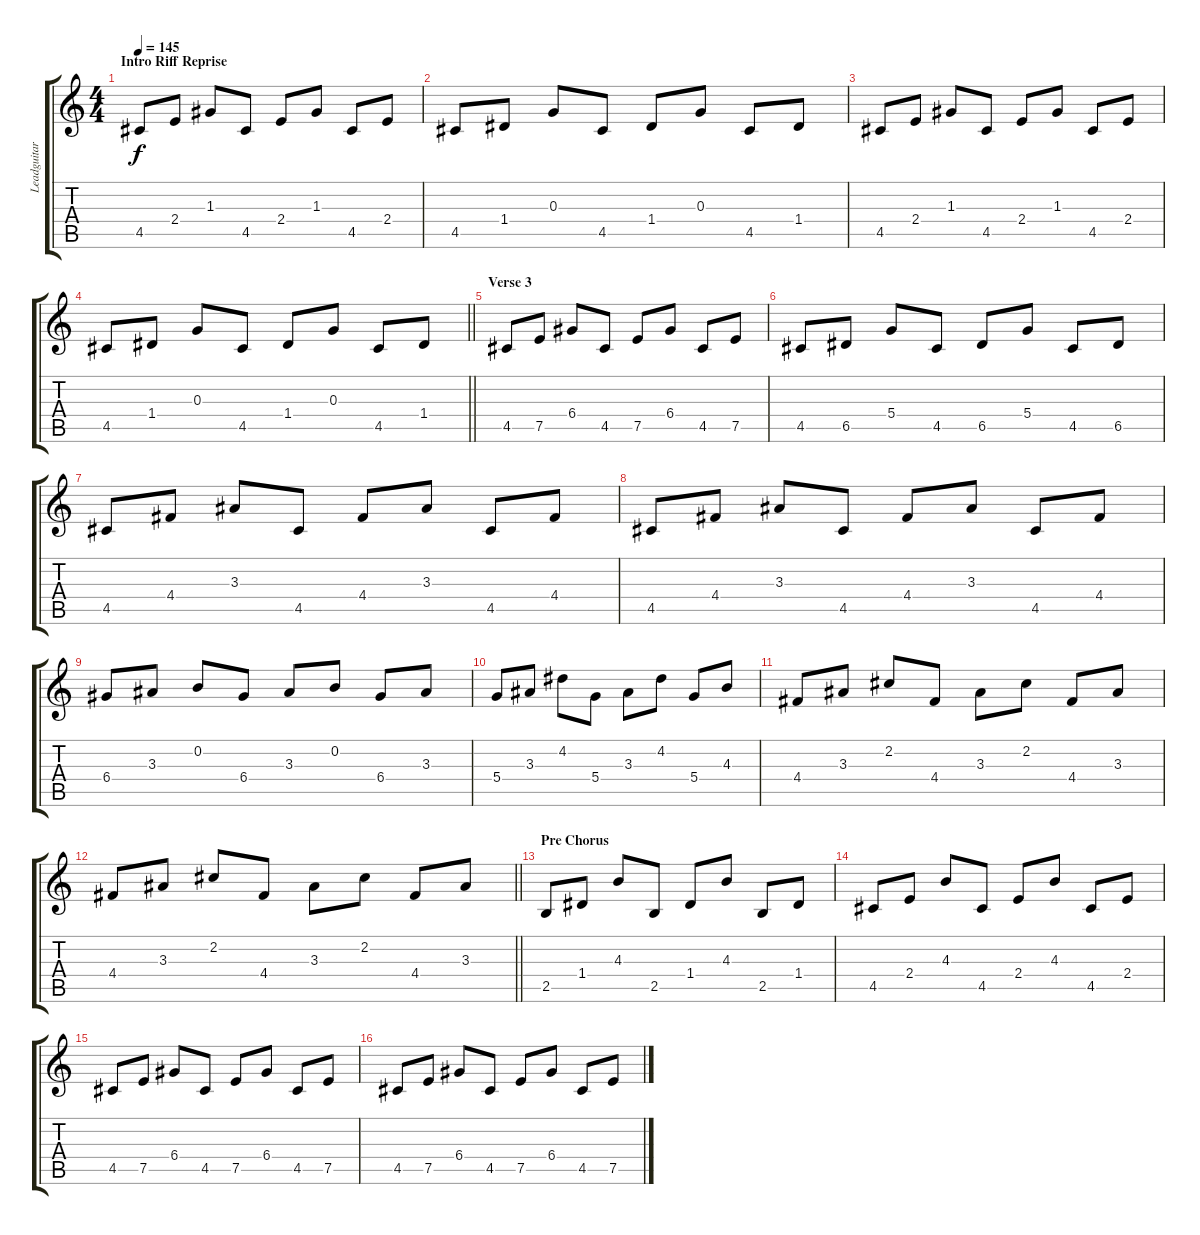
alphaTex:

\track ("Leadguitar" "Leadguitar") {instrument overdrivenguitar}
\staff {score tabs}
\tuning (E4 B3 G3 D3 A2 E2) {hide}
\ts (4 4)
\section ("" "Intro Riff Reprise")
\tempo 145
\clef g2
\ks c
4.5.8{dy f} 2.4.8 1.3.8 4.5.8 2.4.8 1.3.8 4.5.8 2.4.8 |
4.5.8 1.4.8 0.3.8 4.5.8 1.4.8 0.3.8 4.5.8 1.4.8 |
4.5.8 2.4.8 1.3.8 4.5.8 2.4.8 1.3.8 4.5.8 2.4.8 |
\barLineRight lightlight
4.5.8 1.4.8 0.3.8 4.5.8 1.4.8 0.3.8 4.5.8 1.4.8 |
\section ("" "Verse 3")
4.5.8 7.5.8 6.4.8 4.5.8 7.5.8 6.4.8 4.5.8 7.5.8 |
4.5.8 6.5.8 5.4.8 4.5.8 6.5.8 5.4.8 4.5.8 6.5.8 |
4.5.8 4.4.8 3.3.8 4.5.8 4.4.8 3.3.8 4.5.8 4.4.8 |
4.5.8 4.4.8 3.3.8 4.5.8 4.4.8 3.3.8 4.5.8 4.4.8 |
6.4.8 3.3.8 0.2.8 6.4.8 3.3.8 0.2.8 6.4.8 3.3.8 |
5.4.8 3.3.8 4.2.8 5.4.8 3.3.8 4.2.8 5.4.8 4.3.8 |
4.4.8 3.3.8 2.2.8 4.4.8 3.3.8 2.2.8 4.4.8 3.3.8 |
\barLineRight lightlight
4.4.8 3.3.8 2.2.8 4.4.8 3.3.8 2.2.8 4.4.8 3.3.8 |
\section ("" "Pre Chorus")
2.5.8 1.4.8 4.3.8 2.5.8 1.4.8 4.3.8 2.5.8 1.4.8 |
4.5.8 2.4.8 4.3.8 4.5.8 2.4.8 4.3.8 4.5.8 2.4.8 |
4.5.8 7.5.8 6.4.8 4.5.8 7.5.8 6.4.8 4.5.8 7.5.8 |
4.5.8 7.5.8 6.4.8 4.5.8 7.5.8 6.4.8 4.5.8 7.5.8
